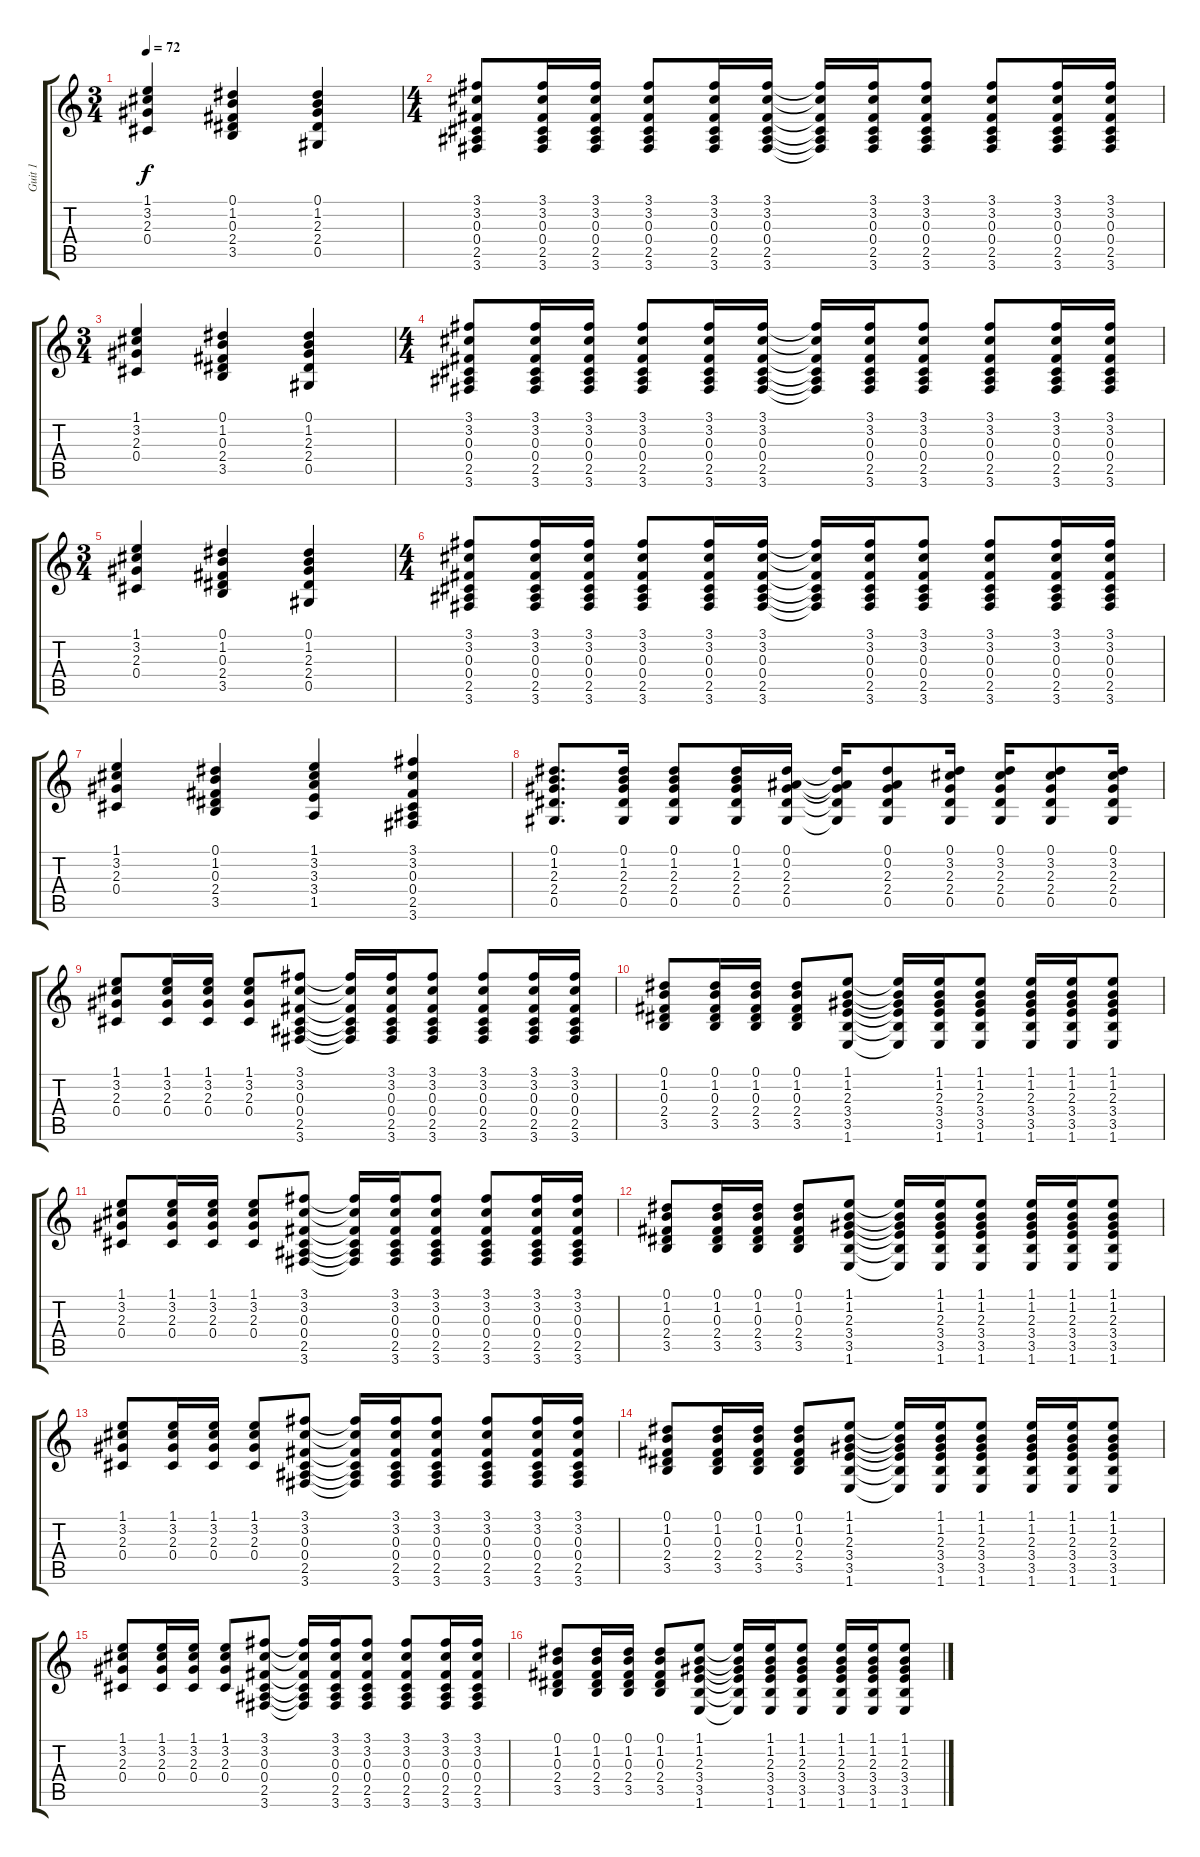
\track ("Guit 1" "Guit 1") {instrument acousticguitarsteel}
\staff {score tabs}
\tuning (Eb4 Bb3 Gb3 Db3 Ab2 Eb2) {hide}
\ts (3 4)
\tempo 72
\clef g2
\ks c
(1.1 3.2 2.3 0.4).4{dy f} (0.1 1.2 0.3 2.4 3.5).4 (0.1 1.2 2.3 2.4 0.5).4 |
\ts (4 4)
(3.1 3.2 0.3 0.4 2.5 3.6).8 (3.1 3.2 0.3 0.4 2.5 3.6).16 (3.1 3.2 0.3 0.4 2.5 3.6).16 (3.1 3.2 0.3 0.4 2.5 3.6).8 (3.1 3.2 0.3 0.4 2.5 3.6).16 (3.1 3.2 0.3 0.4 2.5 3.6).16 (3.1{t} 3.2{t} 0.3{t} 0.4{t} 2.5{t} 3.6{t}).16 (3.1 3.2 0.3 0.4 2.5 3.6).16 (3.1 3.2 0.3 0.4 2.5 3.6).8 (3.1 3.2 0.3 0.4 2.5 3.6).8 (3.1 3.2 0.3 0.4 2.5 3.6).16 (3.1 3.2 0.3 0.4 2.5 3.6).16 |
\ts (3 4)
(1.1 3.2 2.3 0.4).4 (0.1 1.2 0.3 2.4 3.5).4 (0.1 1.2 2.3 2.4 0.5).4 |
\ts (4 4)
(3.1 3.2 0.3 0.4 2.5 3.6).8 (3.1 3.2 0.3 0.4 2.5 3.6).16 (3.1 3.2 0.3 0.4 2.5 3.6).16 (3.1 3.2 0.3 0.4 2.5 3.6).8 (3.1 3.2 0.3 0.4 2.5 3.6).16 (3.1 3.2 0.3 0.4 2.5 3.6).16 (3.1{t} 3.2{t} 0.3{t} 0.4{t} 2.5{t} 3.6{t}).16 (3.1 3.2 0.3 0.4 2.5 3.6).16 (3.1 3.2 0.3 0.4 2.5 3.6).8 (3.1 3.2 0.3 0.4 2.5 3.6).8 (3.1 3.2 0.3 0.4 2.5 3.6).16 (3.1 3.2 0.3 0.4 2.5 3.6).16 |
\ts (3 4)
(1.1 3.2 2.3 0.4).4 (0.1 1.2 0.3 2.4 3.5).4 (0.1 1.2 2.3 2.4 0.5).4 |
\ts (4 4)
(3.1 3.2 0.3 0.4 2.5 3.6).8 (3.1 3.2 0.3 0.4 2.5 3.6).16 (3.1 3.2 0.3 0.4 2.5 3.6).16 (3.1 3.2 0.3 0.4 2.5 3.6).8 (3.1 3.2 0.3 0.4 2.5 3.6).16 (3.1 3.2 0.3 0.4 2.5 3.6).16 (3.1{t} 3.2{t} 0.3{t} 0.4{t} 2.5{t} 3.6{t}).16 (3.1 3.2 0.3 0.4 2.5 3.6).16 (3.1 3.2 0.3 0.4 2.5 3.6).8 (3.1 3.2 0.3 0.4 2.5 3.6).8 (3.1 3.2 0.3 0.4 2.5 3.6).16 (3.1 3.2 0.3 0.4 2.5 3.6).16 |
(1.1 3.2 2.3 0.4).4 (0.1 1.2 0.3 2.4 3.5).4 (1.1 3.2 3.3 3.4 1.5).4 (3.1 3.2 0.3 0.4 2.5 3.6).4 |
(0.1 1.2 2.3 2.4 0.5).8{d} (0.1 1.2 2.3 2.4 0.5).16 (0.1 1.2 2.3 2.4 0.5).8 (0.1 1.2 2.3 2.4 0.5).16 (0.1 0.2 2.3 2.4 0.5).16 (0.1{t} 0.2{t} 2.3{t} 2.4{t} 0.5{t}).16 (0.1 0.2 2.3 2.4 0.5).8 (0.1 3.2 2.3 2.4 0.5).16 (0.1 3.2 2.3 2.4 0.5).16 (0.1 3.2 2.3 2.4 0.5).8 (0.1 3.2 2.3 2.4 0.5).16 |
(1.1 3.2 2.3 0.4).8 (1.1 3.2 2.3 0.4).16 (1.1 3.2 2.3 0.4).16 (1.1 3.2 2.3 0.4).8 (3.1 3.2 0.3 0.4 2.5 3.6).8 (3.1{t} 3.2{t} 0.3{t} 0.4{t} 2.5{t} 3.6{t}).16 (3.1 3.2 0.3 0.4 2.5 3.6).16 (3.1 3.2 0.3 0.4 2.5 3.6).8 (3.1 3.2 0.3 0.4 2.5 3.6).8 (3.1 3.2 0.3 0.4 2.5 3.6).16 (3.1 3.2 0.3 0.4 2.5 3.6).16 |
(0.1 1.2 0.3 2.4 3.5).8 (0.1 1.2 0.3 2.4 3.5).16 (0.1 1.2 0.3 2.4 3.5).16 (0.1 1.2 0.3 2.4 3.5).8 (1.1 1.2 2.3 3.4 3.5 1.6).8 (1.1{t} 1.2{t} 2.3{t} 3.4{t} 3.5{t} 1.6{t}).16 (1.1 1.2 2.3 3.4 3.5 1.6).16 (1.1 1.2 2.3 3.4 3.5 1.6).8 (1.1 1.2 2.3 3.4 3.5 1.6).16 (1.1 1.2 2.3 3.4 3.5 1.6).16 (1.1 1.2 2.3 3.4 3.5 1.6).8 |
(1.1 3.2 2.3 0.4).8 (1.1 3.2 2.3 0.4).16 (1.1 3.2 2.3 0.4).16 (1.1 3.2 2.3 0.4).8 (3.1 3.2 0.3 0.4 2.5 3.6).8 (3.1{t} 3.2{t} 0.3{t} 0.4{t} 2.5{t} 3.6{t}).16 (3.1 3.2 0.3 0.4 2.5 3.6).16 (3.1 3.2 0.3 0.4 2.5 3.6).8 (3.1 3.2 0.3 0.4 2.5 3.6).8 (3.1 3.2 0.3 0.4 2.5 3.6).16 (3.1 3.2 0.3 0.4 2.5 3.6).16 |
(0.1 1.2 0.3 2.4 3.5).8 (0.1 1.2 0.3 2.4 3.5).16 (0.1 1.2 0.3 2.4 3.5).16 (0.1 1.2 0.3 2.4 3.5).8 (1.1 1.2 2.3 3.4 3.5 1.6).8 (1.1{t} 1.2{t} 2.3{t} 3.4{t} 3.5{t} 1.6{t}).16 (1.1 1.2 2.3 3.4 3.5 1.6).16 (1.1 1.2 2.3 3.4 3.5 1.6).8 (1.1 1.2 2.3 3.4 3.5 1.6).16 (1.1 1.2 2.3 3.4 3.5 1.6).16 (1.1 1.2 2.3 3.4 3.5 1.6).8 |
(1.1 3.2 2.3 0.4).8 (1.1 3.2 2.3 0.4).16 (1.1 3.2 2.3 0.4).16 (1.1 3.2 2.3 0.4).8 (3.1 3.2 0.3 0.4 2.5 3.6).8 (3.1{t} 3.2{t} 0.3{t} 0.4{t} 2.5{t} 3.6{t}).16 (3.1 3.2 0.3 0.4 2.5 3.6).16 (3.1 3.2 0.3 0.4 2.5 3.6).8 (3.1 3.2 0.3 0.4 2.5 3.6).8 (3.1 3.2 0.3 0.4 2.5 3.6).16 (3.1 3.2 0.3 0.4 2.5 3.6).16 |
(0.1 1.2 0.3 2.4 3.5).8 (0.1 1.2 0.3 2.4 3.5).16 (0.1 1.2 0.3 2.4 3.5).16 (0.1 1.2 0.3 2.4 3.5).8 (1.1 1.2 2.3 3.4 3.5 1.6).8 (1.1{t} 1.2{t} 2.3{t} 3.4{t} 3.5{t} 1.6{t}).16 (1.1 1.2 2.3 3.4 3.5 1.6).16 (1.1 1.2 2.3 3.4 3.5 1.6).8 (1.1 1.2 2.3 3.4 3.5 1.6).16 (1.1 1.2 2.3 3.4 3.5 1.6).16 (1.1 1.2 2.3 3.4 3.5 1.6).8 |
(1.1 3.2 2.3 0.4).8 (1.1 3.2 2.3 0.4).16 (1.1 3.2 2.3 0.4).16 (1.1 3.2 2.3 0.4).8 (3.1 3.2 0.3 0.4 2.5 3.6).8 (3.1{t} 3.2{t} 0.3{t} 0.4{t} 2.5{t} 3.6{t}).16 (3.1 3.2 0.3 0.4 2.5 3.6).16 (3.1 3.2 0.3 0.4 2.5 3.6).8 (3.1 3.2 0.3 0.4 2.5 3.6).8 (3.1 3.2 0.3 0.4 2.5 3.6).16 (3.1 3.2 0.3 0.4 2.5 3.6).16 |
(0.1 1.2 0.3 2.4 3.5).8 (0.1 1.2 0.3 2.4 3.5).16 (0.1 1.2 0.3 2.4 3.5).16 (0.1 1.2 0.3 2.4 3.5).8 (1.1 1.2 2.3 3.4 3.5 1.6).8 (1.1{t} 1.2{t} 2.3{t} 3.4{t} 3.5{t} 1.6{t}).16 (1.1 1.2 2.3 3.4 3.5 1.6).16 (1.1 1.2 2.3 3.4 3.5 1.6).8 (1.1 1.2 2.3 3.4 3.5 1.6).16 (1.1 1.2 2.3 3.4 3.5 1.6).16 (1.1 1.2 2.3 3.4 3.5 1.6).8
